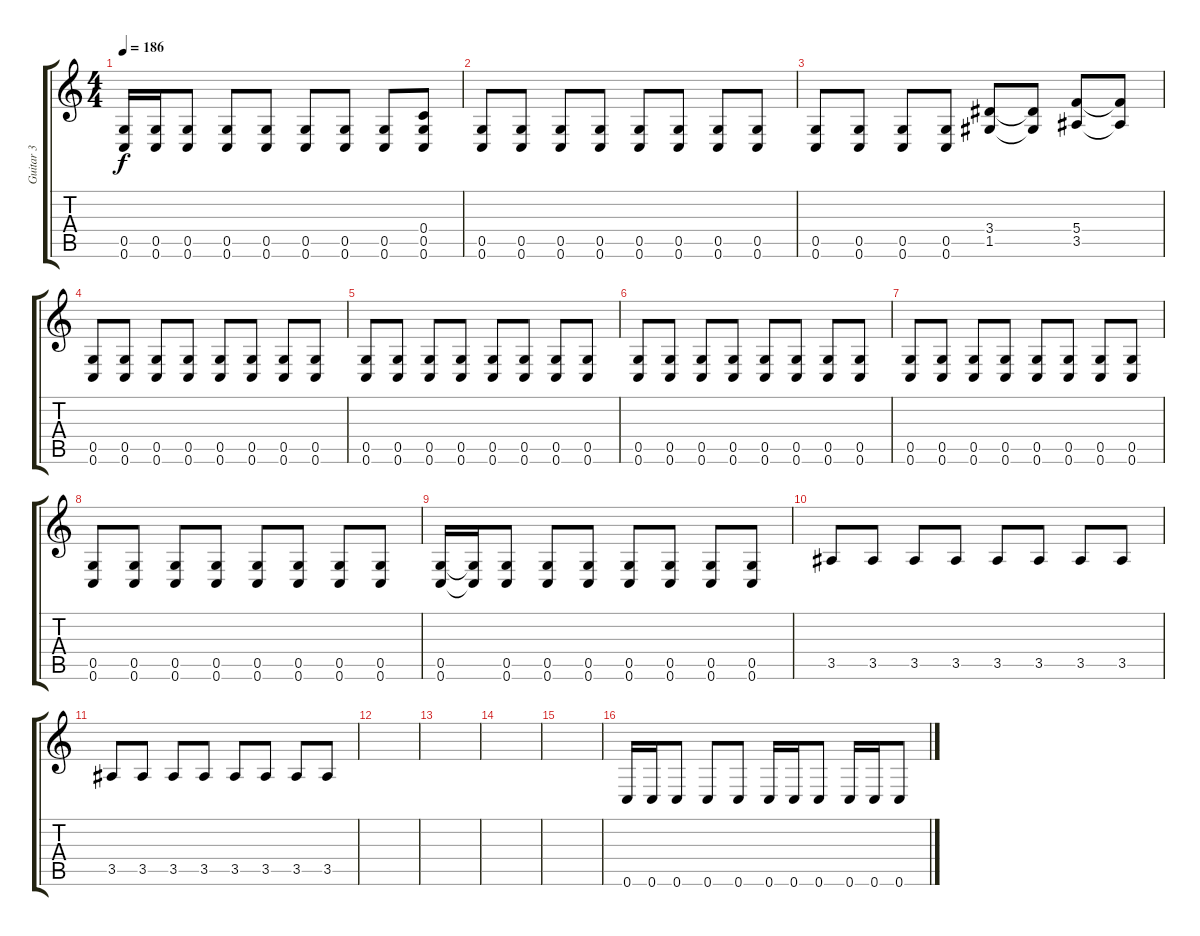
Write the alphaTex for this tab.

\track ("Guitar 3" "Guitar 3") {instrument distortionguitar}
\staff {score tabs}
\tuning (D4 A3 F3 C3 G2 C2) {hide}
\ts (4 4)
\tempo 186
\clef g2
\ks c
(0.5 0.6).16{dy f} (0.5 0.6).16 (0.5 0.6).8 (0.5 0.6).8 (0.5 0.6).8 (0.5 0.6).8 (0.5 0.6).8 (0.5 0.6).8 (0.4 0.5 0.6).8 |
(0.5 0.6).8 (0.5 0.6).8 (0.5 0.6).8 (0.5 0.6).8 (0.5 0.6).8 (0.5 0.6).8 (0.5 0.6).8 (0.5 0.6).8 |
(0.5 0.6).8 (0.5 0.6).8 (0.5 0.6).8 (0.5 0.6).8 (3.4 1.5).8 (3.4{t} 1.5{t}).8 (5.4 3.5).8 (5.4{t} 3.5{t}).8 |
(0.5 0.6).8 (0.5 0.6).8 (0.5 0.6).8 (0.5 0.6).8 (0.5 0.6).8 (0.5 0.6).8 (0.5 0.6).8 (0.5 0.6).8 |
(0.5 0.6).8 (0.5 0.6).8 (0.5 0.6).8 (0.5 0.6).8 (0.5 0.6).8 (0.5 0.6).8 (0.5 0.6).8 (0.5 0.6).8 |
(0.5 0.6).8 (0.5 0.6).8 (0.5 0.6).8 (0.5 0.6).8 (0.5 0.6).8 (0.5 0.6).8 (0.5 0.6).8 (0.5 0.6).8 |
(0.5 0.6).8 (0.5 0.6).8 (0.5 0.6).8 (0.5 0.6).8 (0.5 0.6).8 (0.5 0.6).8 (0.5 0.6).8 (0.5 0.6).8 |
(0.5 0.6).8 (0.5 0.6).8 (0.5 0.6).8 (0.5 0.6).8 (0.5 0.6).8 (0.5 0.6).8 (0.5 0.6).8 (0.5 0.6).8 |
(0.5 0.6).16 (0.5{t} 0.6{t}).16 (0.5 0.6).8 (0.5 0.6).8 (0.5 0.6).8 (0.5 0.6).8 (0.5 0.6).8 (0.5 0.6).8 (0.5 0.6).8 |
3.5.8 3.5.8 3.5.8 3.5.8 3.5.8 3.5.8 3.5.8 3.5.8 |
3.5.8 3.5.8 3.5.8 3.5.8 3.5.8 3.5.8 3.5.8 3.5.8 |
|
|
|
|
0.6.16 0.6.16 0.6.8 0.6.8 0.6.8 0.6.16 0.6.16 0.6.8 0.6.16 0.6.16 0.6.8
